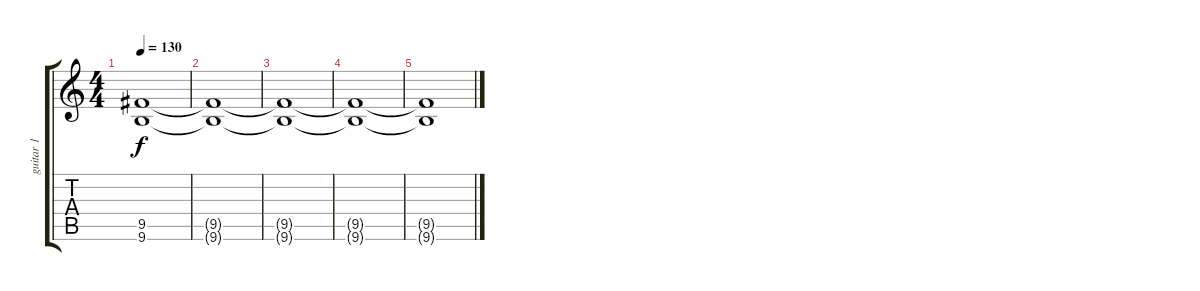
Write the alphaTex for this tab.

\track ("guitar 1" "guitar 1") {instrument distortionguitar}
\staff {score tabs}
\tuning (E4 B3 G3 D3 A2 D2) {hide}
\ts (4 4)
\tempo 130
\clef g2
\ks c
(9.5{t} 9.6{t}).1{dy f} |
(9.5{t} 9.6{t}).1 |
(9.5{t} 9.6{t}).1 |
(9.5{t} 9.6{t}).1{volume 0} |
(9.5{t} 9.6{t}).1
